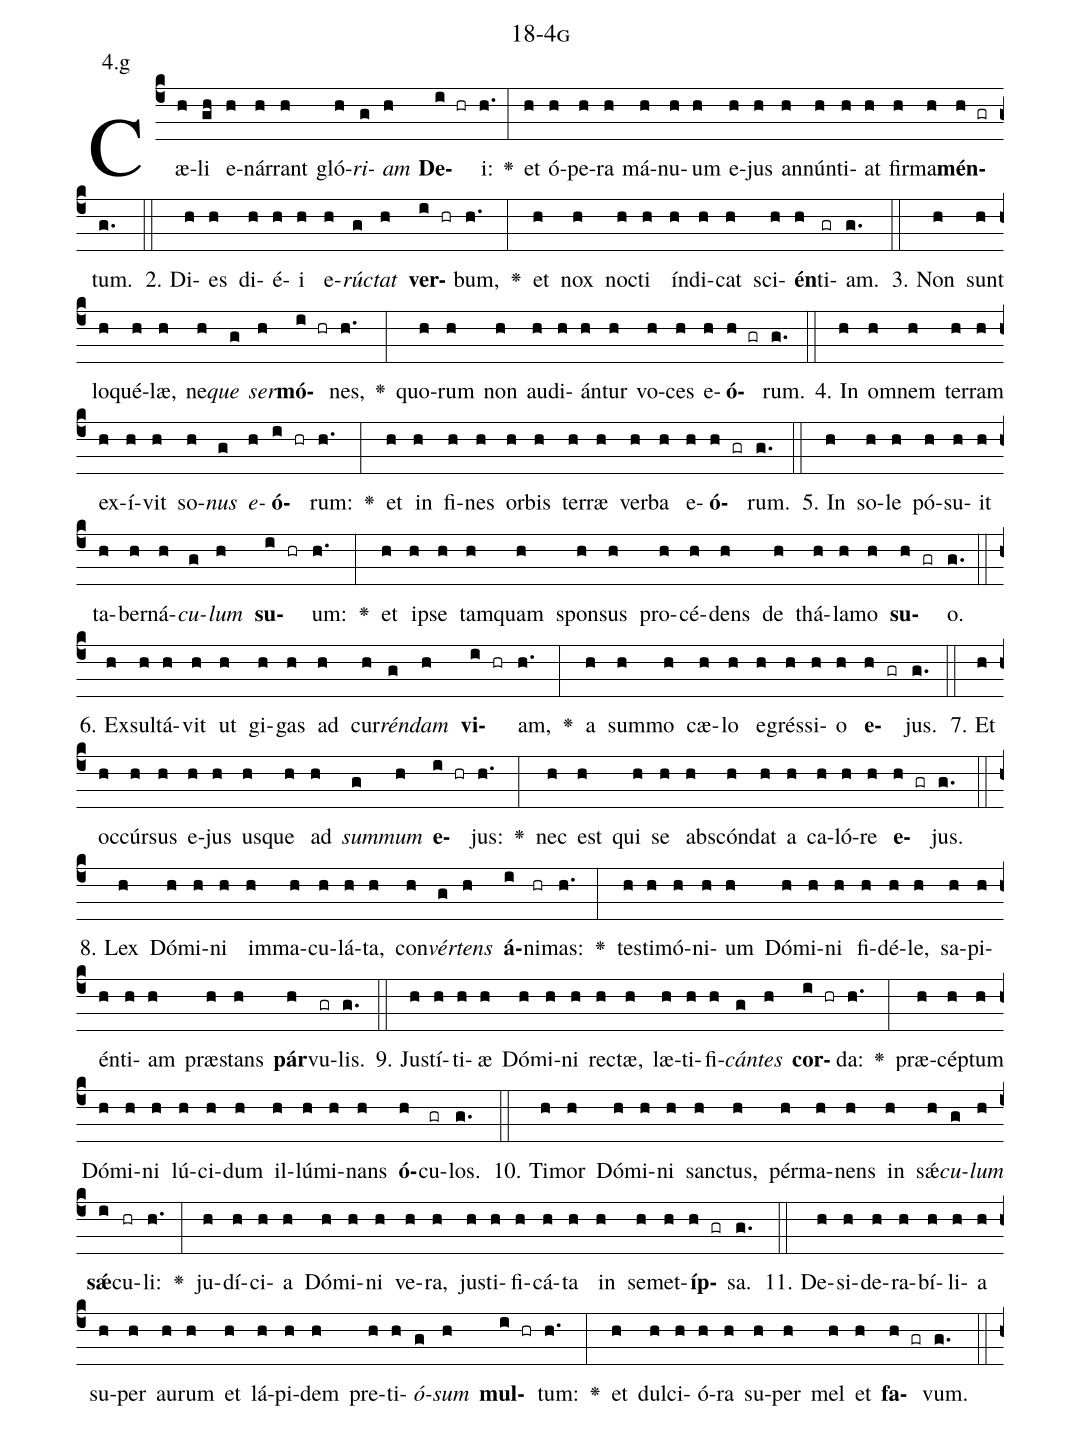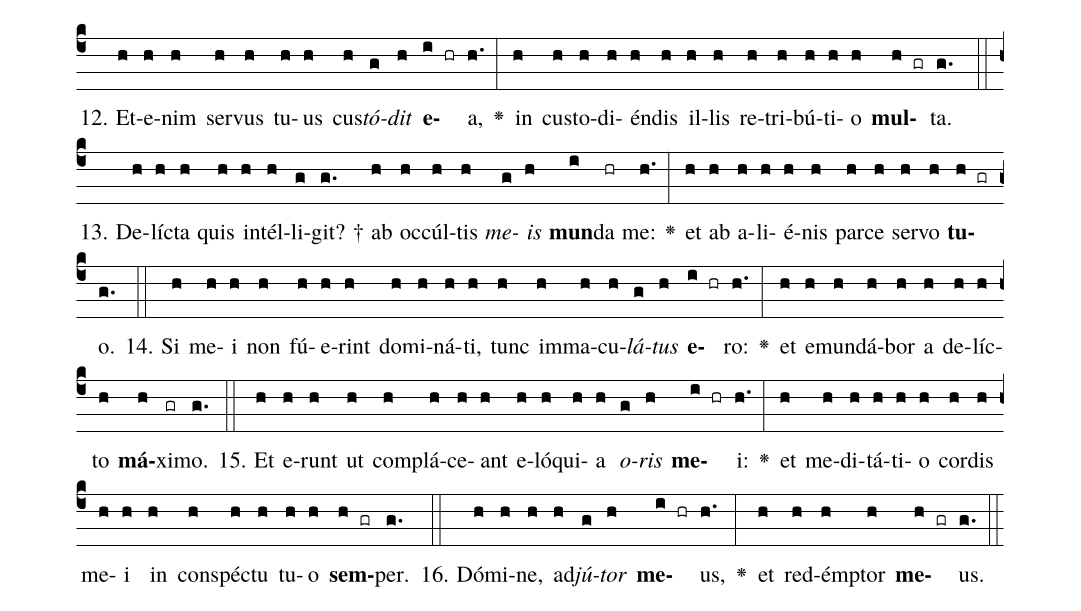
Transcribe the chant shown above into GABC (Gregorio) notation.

name: 18-4g;
annotation: 4.g;
%%
(c4)Cæ(h)li(gh) e(h)nár(h)rant(h) gló(h)<i>ri</i>(g)<i>am</i>(h) <b>De</b>(i hr)i:(h.) <v>\greheightstar</v>(:) et(h) ó(h)pe(h)ra(h) má(h)nu(h)um(h) e(h)jus(h) an(h)nún(h)ti(h)at(h) fir(h)ma(h)<b>mén</b>(h gr)tum.(g.) (::)
2. Di(h)es(h) di(h)é(h)i(h) e(h)<i>rúc</i>(g)<i>tat</i>(h) <b>ver</b>(i hr)bum,(h.) <v>\greheightstar</v>(:) et(h) nox(h) noc(h)ti(h) ín(h)di(h)cat(h) sci(h)<b>én</b>(h)ti(gr)am.(g.) (::)
3. Non(h) sunt(h) lo(h)qué(h)læ,(h) ne(h)<i>que</i>(g) <i>ser</i>(h)<b>mó</b>(i hr)nes,(h.) <v>\greheightstar</v>(:) quo(h)rum(h) non(h) au(h)di(h)án(h)tur(h) vo(h)ces(h) e(h)<b>ó</b>(h gr)rum.(g.) (::)
4. In(h) om(h)nem(h) ter(h)ram(h) ex(h)í(h)vit(h) so(h)<i>nus</i>(g) <i>e</i>(h)<b>ó</b>(i hr)rum:(h.) <v>\greheightstar</v>(:) et(h) in(h) fi(h)nes(h) or(h)bis(h) ter(h)ræ(h) ver(h)ba(h) e(h)<b>ó</b>(h gr)rum.(g.) (::)
5. In(h) so(h)le(h) pó(h)su(h)it(h) ta(h)ber(h)ná(h)<i>cu</i>(g)<i>lum</i>(h) <b>su</b>(i hr)um:(h.) <v>\greheightstar</v>(:) et(h) ip(h)se(h) tam(h)quam(h) spon(h)sus(h) pro(h)cé(h)dens(h) de(h) thá(h)la(h)mo(h) <b>su</b>(h gr)o.(g.) (::)
6. Ex(h)sul(h)tá(h)vit(h) ut(h) gi(h)gas(h) ad(h) cur(h)<i>rén</i>(g)<i>dam</i>(h) <b>vi</b>(i hr)am,(h.) <v>\greheightstar</v>(:) a(h) sum(h)mo(h) cæ(h)lo(h) e(h)grés(h)si(h)o(h) <b>e</b>(h gr)jus.(g.) (::)
7. Et(h) oc(h)cúr(h)sus(h) e(h)jus(h) us(h)que(h) ad(h) <i>sum</i>(g)<i>mum</i>(h) <b>e</b>(i hr)jus:(h.) <v>\greheightstar</v>(:) nec(h) est(h) qui(h) se(h) abs(h)cón(h)dat(h) a(h) ca(h)ló(h)re(h) <b>e</b>(h gr)jus.(g.) (::)
8. Lex(h) Dó(h)mi(h)ni(h) im(h)ma(h)cu(h)lá(h)ta,(h) con(h)<i>vér</i>(g)<i>tens</i>(h) <b>á</b>(i)ni(hr)mas:(h.) <v>\greheightstar</v>(:) tes(h)ti(h)mó(h)ni(h)um(h) Dó(h)mi(h)ni(h) fi(h)dé(h)le,(h) sa(h)pi(h)én(h)ti(h)am(h) præ(h)stans(h) <b>pár</b>(h)vu(gr)lis.(g.) (::)
9. Jus(h)tí(h)ti(h)æ(h) Dó(h)mi(h)ni(h) rec(h)tæ,(h) læ(h)ti(h)fi(h)<i>cán</i>(g)<i>tes</i>(h) <b>cor</b>(i hr)da:(h.) <v>\greheightstar</v>(:) præ(h)cép(h)tum(h) Dó(h)mi(h)ni(h) lú(h)ci(h)dum(h) il(h)lú(h)mi(h)nans(h) <b>ó</b>(h)cu(gr)los.(g.) (::)
10. Ti(h)mor(h) Dó(h)mi(h)ni(h) sanc(h)tus,(h) pér(h)ma(h)nens(h) in(h) sǽ(h)<i>cu</i>(g)<i>lum</i>(h) <b>sǽ</b>(i)cu(hr)li:(h.) <v>\greheightstar</v>(:) ju(h)dí(h)ci(h)a(h) Dó(h)mi(h)ni(h) ve(h)ra,(h) jus(h)ti(h)fi(h)cá(h)ta(h) in(h) se(h)met(h)<b>íp</b>(h gr)sa.(g.) (::)
11. De(h)si(h)de(h)ra(h)bí(h)li(h)a(h) su(h)per(h) au(h)rum(h) et(h) lá(h)pi(h)dem(h) pre(h)ti(h)<i>ó</i>(g)<i>sum</i>(h) <b>mul</b>(i hr)tum:(h.) <v>\greheightstar</v>(:) et(h) dul(h)ci(h)ó(h)ra(h) su(h)per(h) mel(h) et(h) <b>fa</b>(h gr)vum.(g.) (::)
12. Et(h)e(h)nim(h) ser(h)vus(h) tu(h)us(h) cus(h)<i>tó</i>(g)<i>dit</i>(h) <b>e</b>(i hr)a,(h.) <v>\greheightstar</v>(:) in(h) cus(h)to(h)di(h)én(h)dis(h) il(h)lis(h) re(h)tri(h)bú(h)ti(h)o(h) <b>mul</b>(h gr)ta.(g.) (::)
13. De(h)líc(h)ta(h) quis(h) in(h)tél(h)li(g)git? †(g.) ab(h) oc(h)cúl(h)tis(h) <i>me</i>(g)<i>is</i>(h) <b>mun</b>(i)da(hr) me:(h.) <v>\greheightstar</v>(:) et(h) ab(h) a(h)li(h)é(h)nis(h) par(h)ce(h) ser(h)vo(h) <b>tu</b>(h gr)o.(g.) (::)
14. Si(h) me(h)i(h) non(h) fú(h)e(h)rint(h) do(h)mi(h)ná(h)ti,(h) tunc(h) im(h)ma(h)cu(h)<i>lá</i>(g)<i>tus</i>(h) <b>e</b>(i hr)ro:(h.) <v>\greheightstar</v>(:) et(h) e(h)mun(h)dá(h)bor(h) a(h) de(h)líc(h)to(h) <b>má</b>(h)xi(gr)mo.(g.) (::)
15. Et(h) e(h)runt(h) ut(h) com(h)plá(h)ce(h)ant(h) e(h)ló(h)qui(h)a(h) <i>o</i>(g)<i>ris</i>(h) <b>me</b>(i hr)i:(h.) <v>\greheightstar</v>(:) et(h) me(h)di(h)tá(h)ti(h)o(h) cor(h)dis(h) me(h)i(h) in(h) con(h)spéc(h)tu(h) tu(h)o(h) <b>sem</b>(h gr)per.(g.) (::)
16. Dó(h)mi(h)ne,(h) ad(h)<i>jú</i>(g)<i>tor</i>(h) <b>me</b>(i hr)us,(h.) <v>\greheightstar</v>(:) et(h) red(h)émp(h)tor(h) <b>me</b>(h gr)us.(g.) (::)
